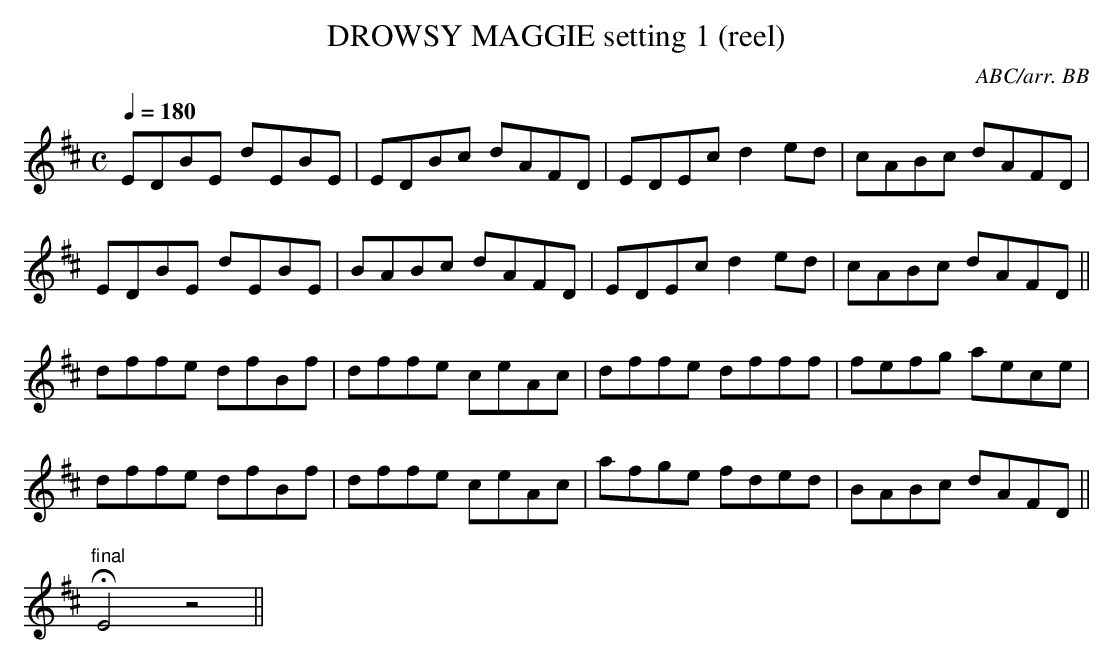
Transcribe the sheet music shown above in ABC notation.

X:1
T:DROWSY MAGGIE setting 1 (reel)
C:ABC/arr. BB
Q:1/4=180
L:1/8
M:C
K:Edor
EDBE dEBE|EDBc dAFD|EDEc d2ed|cABc dAFD|
EDBE dEBE|BABc dAFD|EDEc d2ed|cABc dAFD||
dffe dfBf|dffe ceAc|dffe dfff|fefg aece|
dffe dfBf|dffe ceAc|afge fded|BABc dAFD||
"final"HE4z4||
